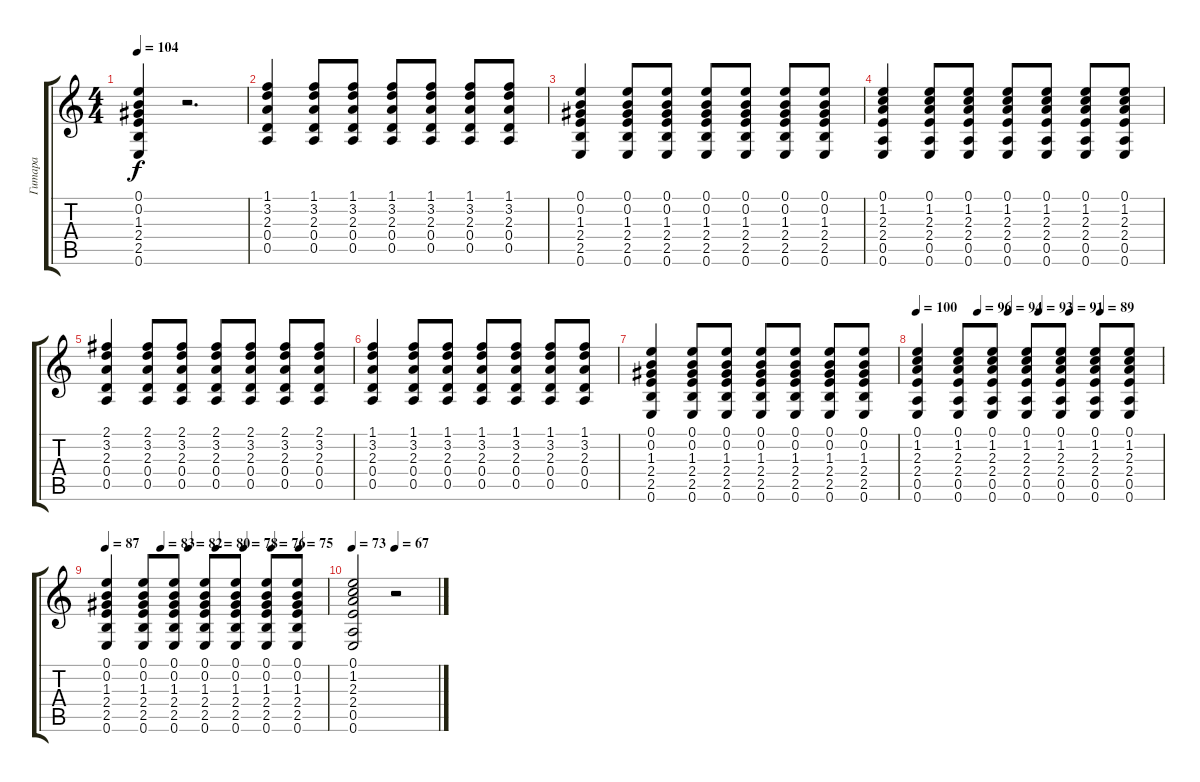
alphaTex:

\track ("Гитара" "Гитара") {instrument acousticguitarsteel}
\staff {score tabs}
\tuning (E4 B3 G3 D3 A2 E2) {hide}
\ts (4 4)
\tempo 104
\clef g2
\ks c
(0.1 0.2 1.3 2.4 2.5 0.6).4{dy f} r.2{d} |
(1.1 3.2 2.3 0.4 0.5).4 (1.1 3.2 2.3 0.4 0.5).8 (1.1 3.2 2.3 0.4 0.5).8 (1.1 3.2 2.3 0.4 0.5).8 (1.1 3.2 2.3 0.4 0.5).8 (1.1 3.2 2.3 0.4 0.5).8 (1.1 3.2 2.3 0.4 0.5).8 |
(0.1 0.2 1.3 2.4 2.5 0.6).4 (0.1 0.2 1.3 2.4 2.5 0.6).8 (0.1 0.2 1.3 2.4 2.5 0.6).8 (0.1 0.2 1.3 2.4 2.5 0.6).8 (0.1 0.2 1.3 2.4 2.5 0.6).8 (0.1 0.2 1.3 2.4 2.5 0.6).8 (0.1 0.2 1.3 2.4 2.5 0.6).8 |
(0.1 1.2 2.3 2.4 0.5 0.6).4 (0.1 1.2 2.3 2.4 0.5 0.6).8 (0.1 1.2 2.3 2.4 0.5 0.6).8 (0.1 1.2 2.3 2.4 0.5 0.6).8 (0.1 1.2 2.3 2.4 0.5 0.6).8 (0.1 1.2 2.3 2.4 0.5 0.6).8 (0.1 1.2 2.3 2.4 0.5 0.6).8 |
(2.1 3.2 2.3 0.4 0.5).4 (2.1 3.2 2.3 0.4 0.5).8 (2.1 3.2 2.3 0.4 0.5).8 (2.1 3.2 2.3 0.4 0.5).8 (2.1 3.2 2.3 0.4 0.5).8 (2.1 3.2 2.3 0.4 0.5).8 (2.1 3.2 2.3 0.4 0.5).8 |
(1.1 3.2 2.3 0.4 0.5).4 (1.1 3.2 2.3 0.4 0.5).8 (1.1 3.2 2.3 0.4 0.5).8 (1.1 3.2 2.3 0.4 0.5).8 (1.1 3.2 2.3 0.4 0.5).8 (1.1 3.2 2.3 0.4 0.5).8 (1.1 3.2 2.3 0.4 0.5).8 |
(0.1 0.2 1.3 2.4 2.5 0.6).4 (0.1 0.2 1.3 2.4 2.5 0.6).8 (0.1 0.2 1.3 2.4 2.5 0.6).8 (0.1 0.2 1.3 2.4 2.5 0.6).8 (0.1 0.2 1.3 2.4 2.5 0.6).8 (0.1 0.2 1.3 2.4 2.5 0.6).8 (0.1 0.2 1.3 2.4 2.5 0.6).8 |
\tempo 100
\tempo (96 0.25)
\tempo (94 0.375)
\tempo (93 0.5)
\tempo (91 0.625)
\tempo (89 0.75)
(0.1 1.2 2.3 2.4 0.5 0.6).4 (0.1 1.2 2.3 2.4 0.5 0.6).8 (0.1 1.2 2.3 2.4 0.5 0.6).8 (0.1 1.2 2.3 2.4 0.5 0.6).8 (0.1 1.2 2.3 2.4 0.5 0.6).8 (0.1 1.2 2.3 2.4 0.5 0.6).8 (0.1 1.2 2.3 2.4 0.5 0.6).8 |
\tempo 87
\tempo (83 0.25)
\tempo (82 0.375)
\tempo (80 0.5)
\tempo (78 0.625)
\tempo (76 0.75)
\tempo (75 0.875)
(0.1 0.2 1.3 2.4 2.5 0.6).4 (0.1 0.2 1.3 2.4 2.5 0.6).8 (0.1 0.2 1.3 2.4 2.5 0.6).8 (0.1 0.2 1.3 2.4 2.5 0.6).8 (0.1 0.2 1.3 2.4 2.5 0.6).8 (0.1 0.2 1.3 2.4 2.5 0.6).8 (0.1 0.2 1.3 2.4 2.5 0.6).8 |
\tempo 73
\tempo (67 0.5)
(0.1 1.2 2.3 2.4 0.5 0.6).2 r.2
